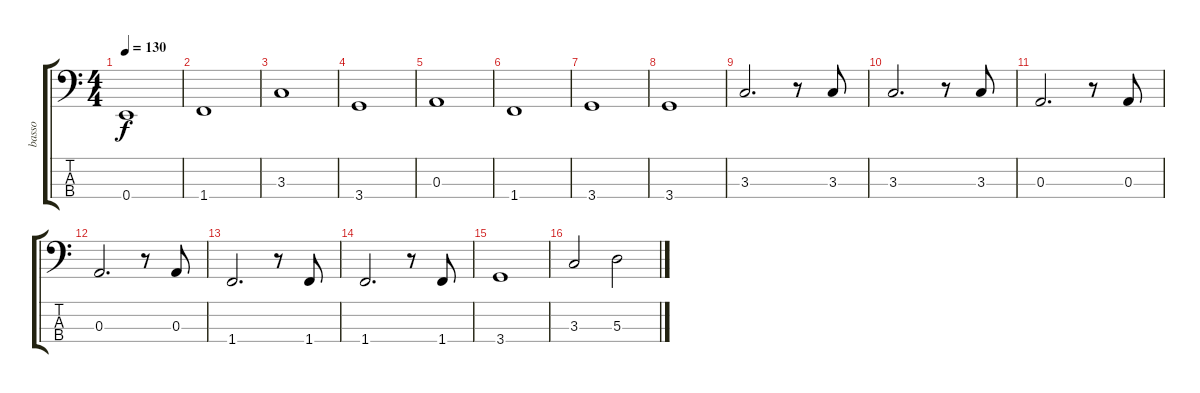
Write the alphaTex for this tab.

\track ("basso" "basso") {instrument electricbassfinger}
\staff {score tabs}
\tuning (G2 D2 A1 E1) {hide}
\ts (4 4)
\tempo 130
\clef f4
\ks c
0.4.1{dy f} |
1.4.1 |
3.3.1 |
3.4.1 |
0.3.1 |
1.4.1 |
3.4.1 |
3.4.1 |
3.3.2{d} r.8 3.3.8 |
3.3.2{d} r.8 3.3.8 |
0.3.2{d} r.8 0.3.8 |
0.3.2{d} r.8 0.3.8 |
1.4.2{d} r.8 1.4.8 |
1.4.2{d} r.8 1.4.8 |
3.4.1 |
3.3.2 5.3.2
